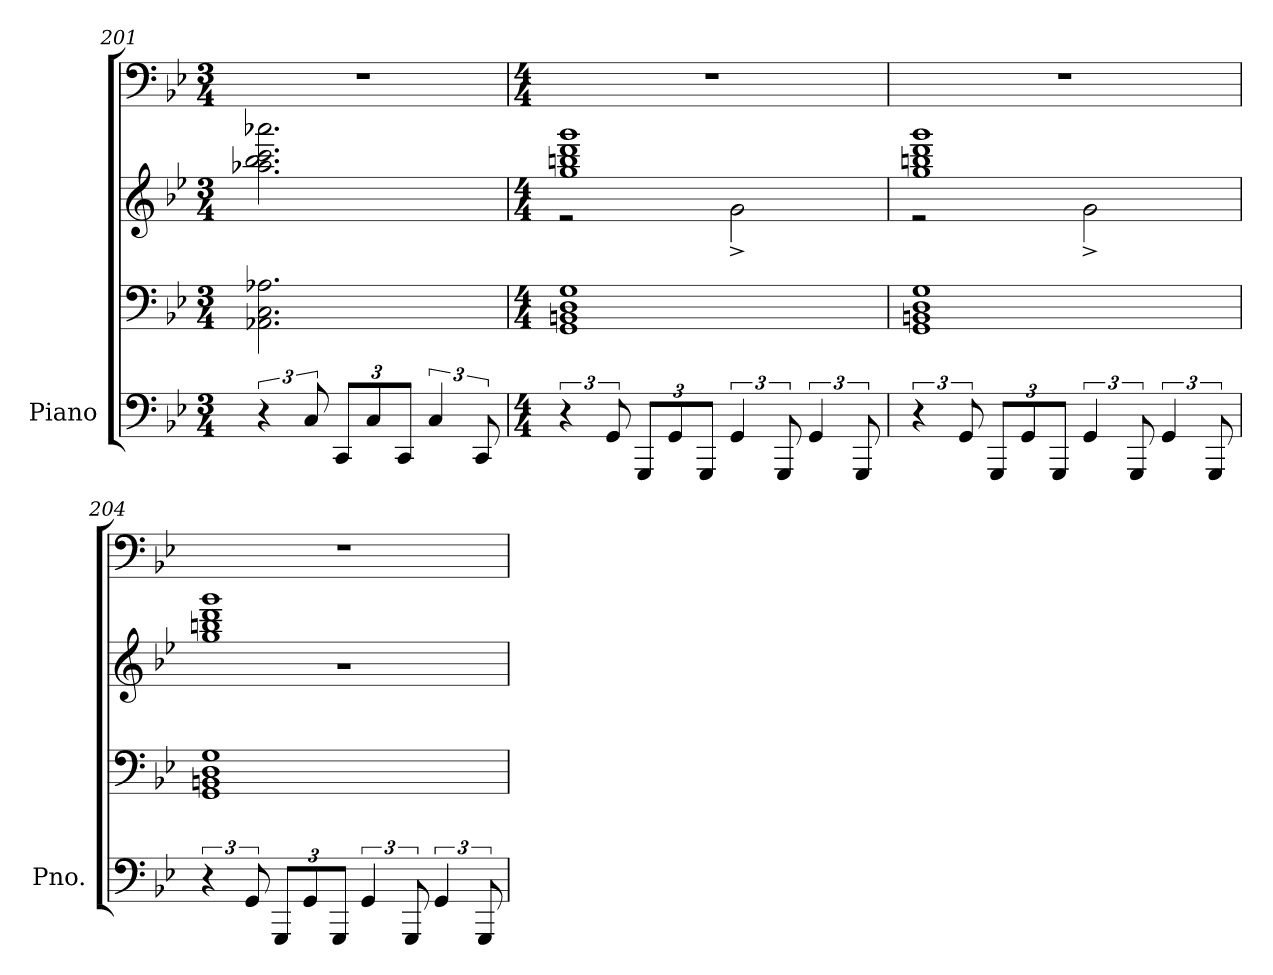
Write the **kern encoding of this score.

**kern	**kern	**kern	**kern
*part1	*part1	*part1	*part1
*staff4	*staff3	*staff2	*staff1
*I"Piano	*	*	*
*I'Pno.	*	*	*
*clefF4	*clefF4	*clefG2	*clefF4
*k[b-e-]	*k[b-e-]	*k[b-e-]	*k[b-e-]
*M3/4	*M3/4	*M3/4	*M3/4
=201	=201	=201	=201
6r	2.AA-X\ 2.C\ 2.A-X\	2.aa-X\ 2.bb-\ 2.ccc\ 2.aaa-X\	2.r
12C/	.	.	.
*Xbrackettup	*	*	*
12CC/L	.	.	.
12C/	.	.	.
12CC/J	.	.	.
*brackettup	*	*	*
6C/	.	.	.
12CC/	.	.	.
!!LO:LB:g=z
=202	=202	=202	=202
*M4/4	*M4/4	*M4/4	*M4/4
*	*	*^	*
6r	1GG 1BBn 1D 1G	1gg 1bbn 1ddd 1ggg	2r	1r
12GG/	.	.	.	.
*Xbrackettup	*	*	*	*
12GGG/L	.	.	.	.
12GG/	.	.	.	.
12GGG/J	.	.	.	.
*brackettup	*	*	*	*
6GG/	.	.	2g^\	.
12GGG/	.	.	.	.
6GG/	.	.	.	.
12GGG/	.	.	.	.
=203	=203	=203	=203	=203
6r	1GG 1BBn 1D 1G	1gg 1bbn 1ddd 1ggg	2r	1r
12GG/	.	.	.	.
*Xbrackettup	*	*	*	*
12GGG/L	.	.	.	.
12GG/	.	.	.	.
12GGG/J	.	.	.	.
*brackettup	*	*	*	*
6GG/	.	.	2g^\	.
12GGG/	.	.	.	.
6GG/	.	.	.	.
12GGG/	.	.	.	.
=204	=204	=204	=204	=204
6r	1GG 1BBn 1D 1G	1gg 1bbn 1ddd 1ggg	1r	1r
12GG/	.	.	.	.
*Xbrackettup	*	*	*	*
12GGG/L	.	.	.	.
12GG/	.	.	.	.
12GGG/J	.	.	.	.
*brackettup	*	*	*	*
6GG/	.	.	.	.
12GGG/	.	.	.	.
6GG/	.	.	.	.
12GGG/	.	.	.	.
*	*	*v	*v	*
=	=	=	=
*-	*-	*-	*-
